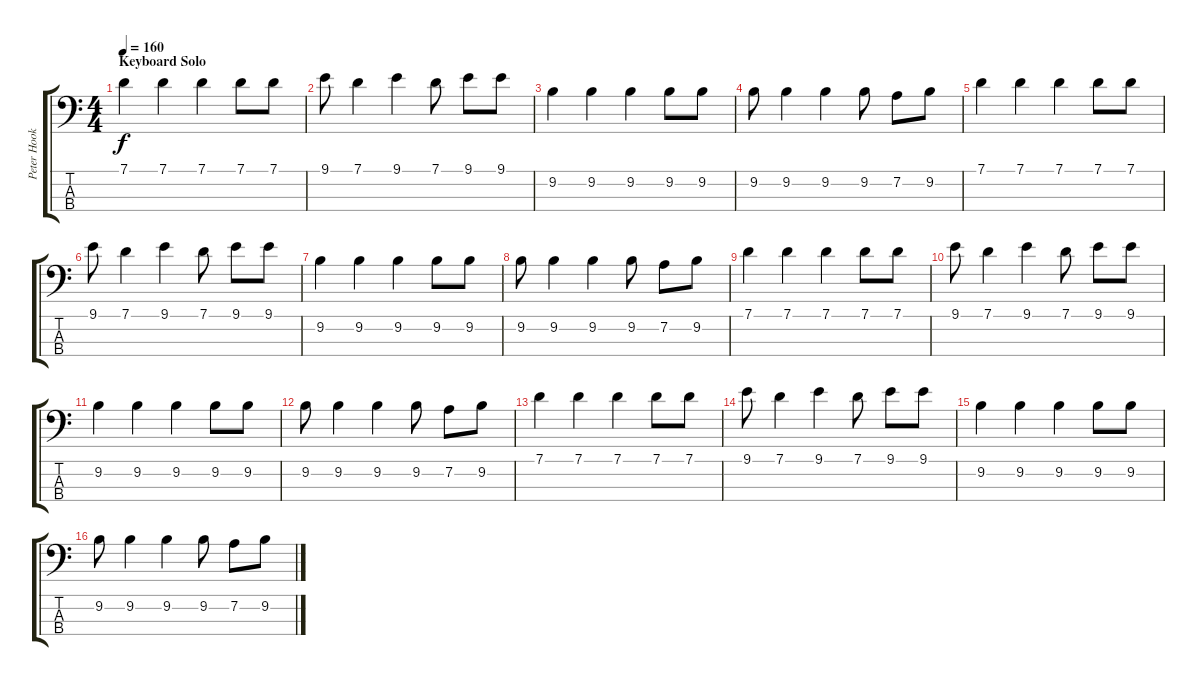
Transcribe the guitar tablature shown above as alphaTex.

\track ("Peter Hook" "Peter Hook") {instrument electricbasspick}
\staff {score tabs}
\tuning (G2 D2 A1 E1) {hide}
\ts (4 4)
\section ("" "Keyboard Solo")
\tempo 160
\clef f4
\ks c
7.1.4{dy f} 7.1.4 7.1.4 7.1.8 7.1.8 |
9.1.8 7.1.4 9.1.4 7.1.8 9.1.8 9.1.8 |
9.2.4 9.2.4 9.2.4 9.2.8 9.2.8 |
9.2.8 9.2.4 9.2.4 9.2.8 7.2.8 9.2.8 |
7.1.4 7.1.4 7.1.4 7.1.8 7.1.8 |
9.1.8 7.1.4 9.1.4 7.1.8 9.1.8 9.1.8 |
9.2.4 9.2.4 9.2.4 9.2.8 9.2.8 |
9.2.8 9.2.4 9.2.4 9.2.8 7.2.8 9.2.8 |
7.1.4 7.1.4 7.1.4 7.1.8 7.1.8 |
9.1.8 7.1.4 9.1.4 7.1.8 9.1.8 9.1.8 |
9.2.4 9.2.4 9.2.4 9.2.8 9.2.8 |
9.2.8 9.2.4 9.2.4 9.2.8 7.2.8 9.2.8 |
7.1.4 7.1.4 7.1.4 7.1.8 7.1.8 |
9.1.8 7.1.4 9.1.4 7.1.8 9.1.8 9.1.8 |
9.2.4 9.2.4 9.2.4 9.2.8 9.2.8 |
9.2.8 9.2.4 9.2.4 9.2.8 7.2.8 9.2.8
